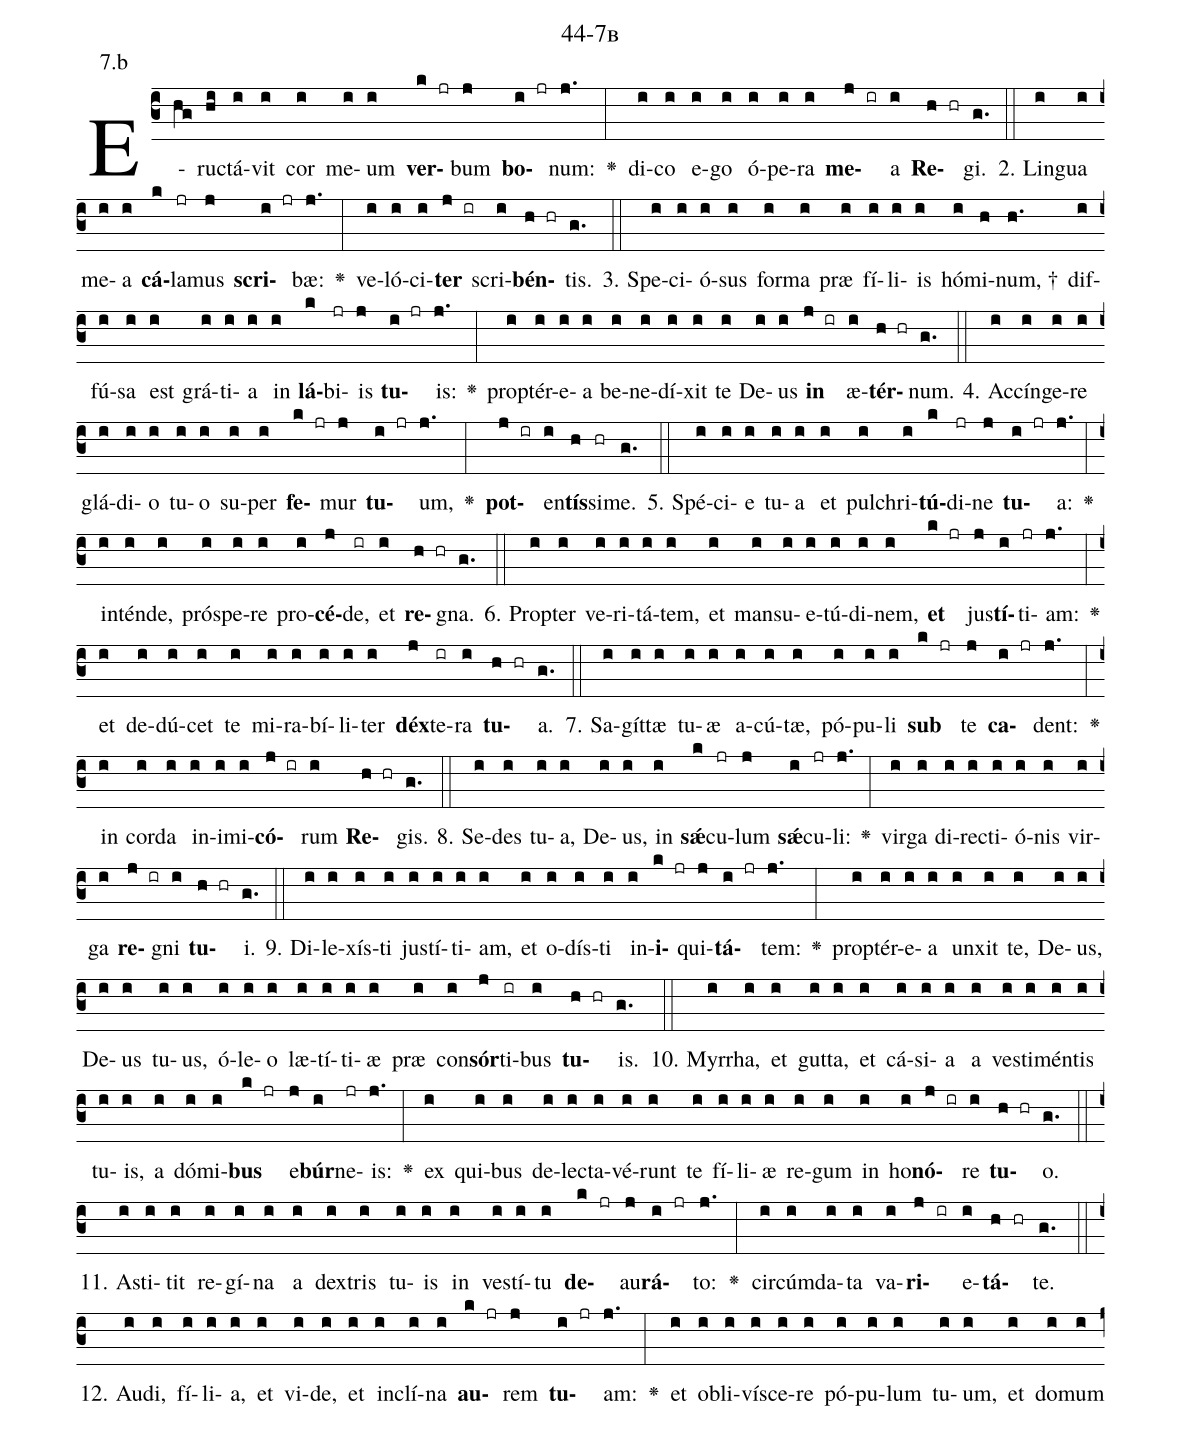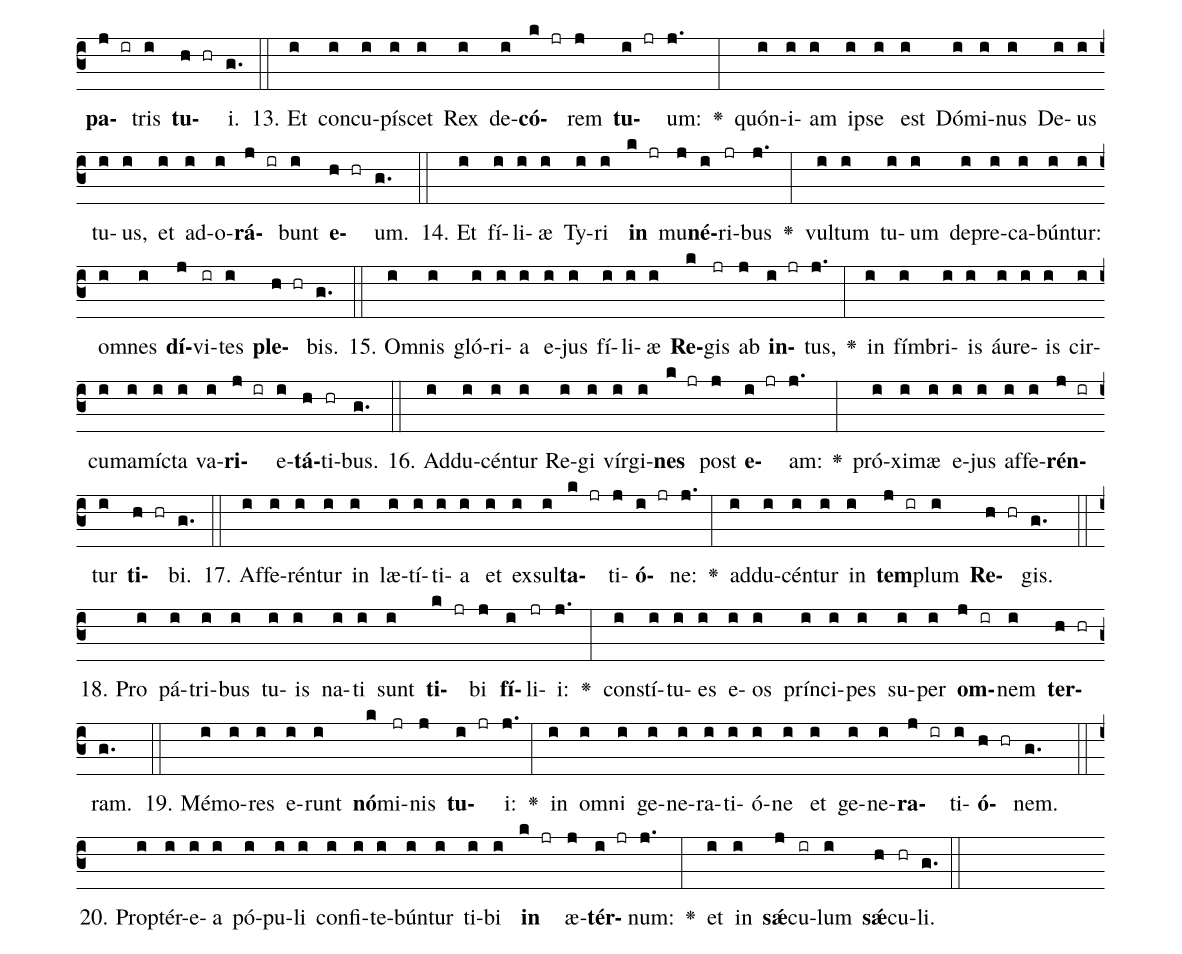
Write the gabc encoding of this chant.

name: 44-7b;
annotation: 7.b;
%%
(c3)E(hg)ruc(hi)tá(i)vit(i) cor(i) me(i)um(i) <b>ver</b>(k jr)bum(j) <b>bo</b>(i jr)num:(j.) <v>\greheightstar</v>(:) di(i)co(i) e(i)go(i) ó(i)pe(i)ra(i) <b>me</b>(j ir)a(i) <b>Re</b>(h hr)gi.(g.) (::)
2. Lin(i)gua(i) me(i)a(i) <b>cá</b>(k)la(jr)mus(j) <b>scri</b>(i jr)bæ:(j.) <v>\greheightstar</v>(:) ve(i)ló(i)ci(i)<b>ter</b>(j ir) scri(i)<b>bén</b>(h hr)tis.(g.) (::)
3. Spe(i)ci(i)ó(i)sus(i) for(i)ma(i) præ(i) fí(i)li(i)is(i) hó(i)mi(h)num, †(h.) dif(i)fú(i)sa(i) est(i) grá(i)ti(i)a(i) in(i) <b>lá</b>(k)bi(jr)is(j) <b>tu</b>(i jr)is:(j.) <v>\greheightstar</v>(:) prop(i)tér(i)e(i)a(i) be(i)ne(i)dí(i)xit(i) te(i) De(i)us(i) <b>in</b>(j ir) æ(i)<b>tér</b>(h hr)num.(g.) (::)
4. Ac(i)cín(i)ge(i)re(i) glá(i)di(i)o(i) tu(i)o(i) su(i)per(i) <b>fe</b>(k jr)mur(j) <b>tu</b>(i jr)um,(j.) <v>\greheightstar</v>(:) <b>pot</b>(j ir)en(i)<b>tís</b>(h)si(hr)me.(g.) (::)
5. Spé(i)ci(i)e(i) tu(i)a(i) et(i) pul(i)chri(i)<b>tú</b>(k)di(jr)ne(j) <b>tu</b>(i jr)a:(j.) <v>\greheightstar</v>(:) in(i)tén(i)de,(i) pró(i)spe(i)re(i) pro(i)<b>cé</b>(j)de,(ir) et(i) <b>re</b>(h hr)gna.(g.) (::)
6. Prop(i)ter(i) ve(i)ri(i)tá(i)tem,(i) et(i) man(i)su(i)e(i)tú(i)di(i)nem,(i) <b>et</b>(k jr) jus(j)<b>tí</b>(i)ti(jr)am:(j.) <v>\greheightstar</v>(:) et(i) de(i)dú(i)cet(i) te(i) mi(i)ra(i)bí(i)li(i)ter(i) <b>déx</b>(j)te(ir)ra(i) <b>tu</b>(h hr)a.(g.) (::)
7. Sa(i)gít(i)tæ(i) tu(i)æ(i) a(i)cú(i)tæ,(i) pó(i)pu(i)li(i) <b>sub</b>(k jr) te(j) <b>ca</b>(i jr)dent:(j.) <v>\greheightstar</v>(:) in(i) cor(i)da(i) in(i)i(i)mi(i)<b>có</b>(j ir)rum(i) <b>Re</b>(h hr)gis.(g.) (::)
8. Se(i)des(i) tu(i)a,(i) De(i)us,(i) in(i) <b>sǽ</b>(k)cu(jr)lum(j) <b>sǽ</b>(i)cu(jr)li:(j.) <v>\greheightstar</v>(:) vir(i)ga(i) di(i)rec(i)ti(i)ó(i)nis(i) vir(i)ga(i) <b>re</b>(j ir)gni(i) <b>tu</b>(h hr)i.(g.) (::)
9. Di(i)le(i)xís(i)ti(i) jus(i)tí(i)ti(i)am,(i) et(i) o(i)dís(i)ti(i) in(i)<b>i</b>(k jr)qui(j)<b>tá</b>(i jr)tem:(j.) <v>\greheightstar</v>(:) prop(i)tér(i)e(i)a(i) un(i)xit(i) te,(i) De(i)us,(i) De(i)us(i) tu(i)us,(i) ó(i)le(i)o(i) læ(i)tí(i)ti(i)æ(i) præ(i) con(i)<b>sór</b>(j)ti(ir)bus(i) <b>tu</b>(h hr)is.(g.) (::)
10. Myr(i)rha,(i) et(i) gut(i)ta,(i) et(i) cá(i)si(i)a(i) a(i) ves(i)ti(i)mén(i)tis(i) tu(i)is,(i) a(i) dó(i)mi(i)<b>bus</b>(k jr) e(j)<b>búr</b>(i)ne(jr)is:(j.) <v>\greheightstar</v>(:) ex(i) qui(i)bus(i) de(i)lec(i)ta(i)vé(i)runt(i) te(i) fí(i)li(i)æ(i) re(i)gum(i) in(i) ho(i)<b>nó</b>(j ir)re(i) <b>tu</b>(h hr)o.(g.) (::)
11. A(i)sti(i)tit(i) re(i)gí(i)na(i) a(i) dex(i)tris(i) tu(i)is(i) in(i) ves(i)tí(i)tu(i) <b>de</b>(k jr)au(j)<b>rá</b>(i jr)to:(j.) <v>\greheightstar</v>(:) cir(i)cúm(i)da(i)ta(i) va(i)<b>ri</b>(j ir)e(i)<b>tá</b>(h hr)te.(g.) (::)
12. Au(i)di,(i) fí(i)li(i)a,(i) et(i) vi(i)de,(i) et(i) in(i)clí(i)na(i) <b>au</b>(k jr)rem(j) <b>tu</b>(i jr)am:(j.) <v>\greheightstar</v>(:) et(i) ob(i)li(i)ví(i)sce(i)re(i) pó(i)pu(i)lum(i) tu(i)um,(i) et(i) do(i)mum(i) <b>pa</b>(j ir)tris(i) <b>tu</b>(h hr)i.(g.) (::)
13. Et(i) con(i)cu(i)pí(i)scet(i) Rex(i) de(i)<b>có</b>(k jr)rem(j) <b>tu</b>(i jr)um:(j.) <v>\greheightstar</v>(:) quón(i)i(i)am(i) ip(i)se(i) est(i) Dó(i)mi(i)nus(i) De(i)us(i) tu(i)us,(i) et(i) ad(i)o(i)<b>rá</b>(j ir)bunt(i) <b>e</b>(h hr)um.(g.) (::)
14. Et(i) fí(i)li(i)æ(i) Ty(i)ri(i) <b>in</b>(k jr) mu(j)<b>né</b>(i)ri(jr)bus(j.) <v>\greheightstar</v>(:) vul(i)tum(i) tu(i)um(i) de(i)pre(i)ca(i)bún(i)tur:(i) om(i)nes(i) <b>dí</b>(j)vi(ir)tes(i) <b>ple</b>(h hr)bis.(g.) (::)
15. Om(i)nis(i) gló(i)ri(i)a(i) e(i)jus(i) fí(i)li(i)æ(i) <b>Re</b>(k)gis(jr) ab(j) <b>in</b>(i jr)tus,(j.) <v>\greheightstar</v>(:) in(i) fím(i)bri(i)is(i) áu(i)re(i)is(i) cir(i)cum(i)a(i)míc(i)ta(i) va(i)<b>ri</b>(j ir)e(i)<b>tá</b>(h)ti(hr)bus.(g.) (::)
16. Ad(i)du(i)cén(i)tur(i) Re(i)gi(i) vír(i)gi(i)<b>nes</b>(k jr) post(j) <b>e</b>(i jr)am:(j.) <v>\greheightstar</v>(:) pró(i)xi(i)mæ(i) e(i)jus(i) af(i)fe(i)<b>rén</b>(j ir)tur(i) <b>ti</b>(h hr)bi.(g.) (::)
17. Af(i)fe(i)rén(i)tur(i) in(i) læ(i)tí(i)ti(i)a(i) et(i) ex(i)sul(i)<b>ta</b>(k jr)ti(j)<b>ó</b>(i jr)ne:(j.) <v>\greheightstar</v>(:) ad(i)du(i)cén(i)tur(i) in(i) <b>tem</b>(j ir)plum(i) <b>Re</b>(h hr)gis.(g.) (::)
18. Pro(i) pá(i)tri(i)bus(i) tu(i)is(i) na(i)ti(i) sunt(i) <b>ti</b>(k jr)bi(j) <b>fí</b>(i)li(jr)i:(j.) <v>\greheightstar</v>(:) con(i)stí(i)tu(i)es(i) e(i)os(i) prín(i)ci(i)pes(i) su(i)per(i) <b>om</b>(j ir)nem(i) <b>ter</b>(h hr)ram.(g.) (::)
19. Mé(i)mo(i)res(i) e(i)runt(i) <b>nó</b>(k)mi(jr)nis(j) <b>tu</b>(i jr)i:(j.) <v>\greheightstar</v>(:) in(i) om(i)ni(i) ge(i)ne(i)ra(i)ti(i)ó(i)ne(i) et(i) ge(i)ne(i)<b>ra</b>(j ir)ti(i)<b>ó</b>(h hr)nem.(g.) (::)
20. Prop(i)tér(i)e(i)a(i) pó(i)pu(i)li(i) con(i)fi(i)te(i)bún(i)tur(i) ti(i)bi(i) <b>in</b>(k jr) æ(j)<b>tér</b>(i jr)num:(j.) <v>\greheightstar</v>(:) et(i) in(i) <b>sǽ</b>(j)cu(ir)lum(i) <b>sǽ</b>(h)cu(hr)li.(g.) (::)
